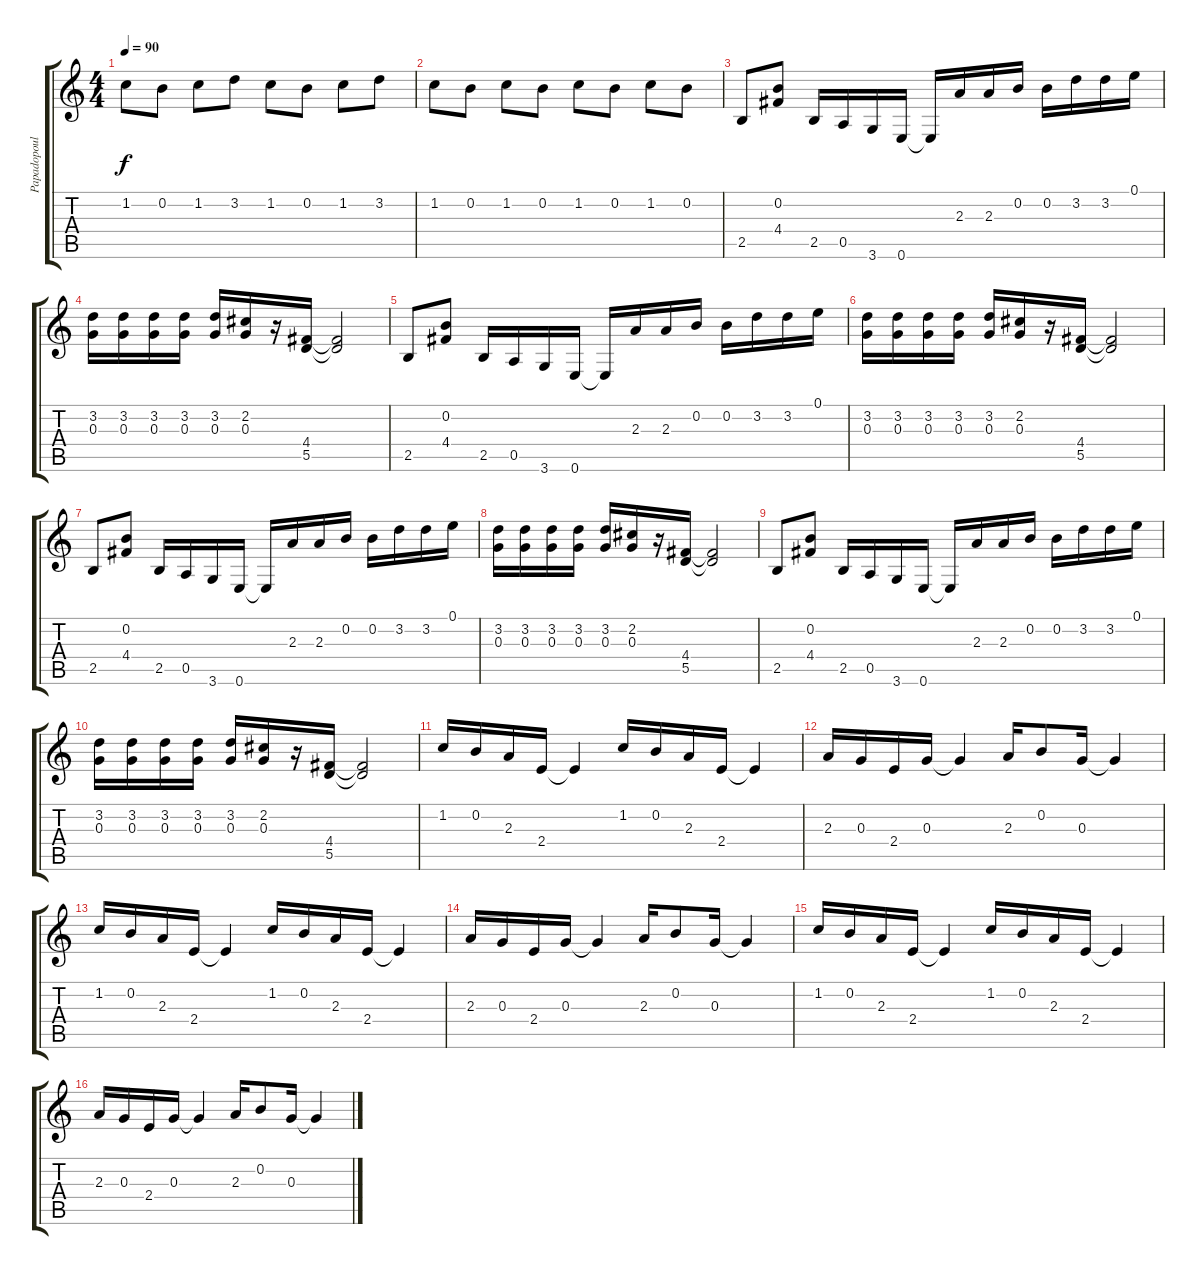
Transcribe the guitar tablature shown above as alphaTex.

\track ("Papadopoulos (guitar1)" "Papadopoul") {instrument overdrivenguitar}
\staff {score tabs}
\tuning (E4 B3 G3 D3 A2 E2) {hide}
\ts (4 4)
\tempo 90
\clef g2
\ks c
1.2.8{dy f} 0.2.8 1.2.8 3.2.8 1.2.8 0.2.8 1.2.8 3.2.8 |
1.2.8 0.2.8 1.2.8 0.2.8 1.2.8 0.2.8 1.2.8 0.2.8 |
2.5.8 (0.2 4.4).8 2.5.16 0.5.16 3.6.16 0.6.16 0.6{t}.16 2.3.16 2.3.16 0.2.16 0.2.16 3.2.16 3.2.16 0.1.16 |
(3.2 0.3).16 (3.2 0.3).16 (3.2 0.3).16 (3.2 0.3).16 (3.2 0.3).16 (2.2 0.3).16 r.16 (4.4 5.5).16 (4.4{t} 5.5{t}).2 |
2.5.8 (0.2 4.4).8 2.5.16 0.5.16 3.6.16 0.6.16 0.6{t}.16 2.3.16 2.3.16 0.2.16 0.2.16 3.2.16 3.2.16 0.1.16 |
(3.2 0.3).16 (3.2 0.3).16 (3.2 0.3).16 (3.2 0.3).16 (3.2 0.3).16 (2.2 0.3).16 r.16 (4.4 5.5).16 (4.4{t} 5.5{t}).2 |
2.5.8 (0.2 4.4).8 2.5.16 0.5.16 3.6.16 0.6.16 0.6{t}.16 2.3.16 2.3.16 0.2.16 0.2.16 3.2.16 3.2.16 0.1.16 |
(3.2 0.3).16 (3.2 0.3).16 (3.2 0.3).16 (3.2 0.3).16 (3.2 0.3).16 (2.2 0.3).16 r.16 (4.4 5.5).16 (4.4{t} 5.5{t}).2 |
2.5.8 (0.2 4.4).8 2.5.16 0.5.16 3.6.16 0.6.16 0.6{t}.16 2.3.16 2.3.16 0.2.16 0.2.16 3.2.16 3.2.16 0.1.16 |
(3.2 0.3).16 (3.2 0.3).16 (3.2 0.3).16 (3.2 0.3).16 (3.2 0.3).16 (2.2 0.3).16 r.16 (4.4 5.5).16 (4.4{t} 5.5{t}).2 |
1.2.16 0.2.16 2.3.16 2.4.16 2.4{t}.4 1.2.16 0.2.16 2.3.16 2.4.16 2.4{t}.4 |
2.3.16 0.3.16 2.4.16 0.3.16 0.3{t}.4 2.3.16 0.2.8 0.3.16 0.3{t}.4 |
1.2.16 0.2.16 2.3.16 2.4.16 2.4{t}.4 1.2.16 0.2.16 2.3.16 2.4.16 2.4{t}.4 |
2.3.16 0.3.16 2.4.16 0.3.16 0.3{t}.4 2.3.16 0.2.8 0.3.16 0.3{t}.4 |
1.2.16 0.2.16 2.3.16 2.4.16 2.4{t}.4 1.2.16 0.2.16 2.3.16 2.4.16 2.4{t}.4 |
2.3.16 0.3.16 2.4.16 0.3.16 0.3{t}.4 2.3.16 0.2.8 0.3.16 0.3{t}.4
